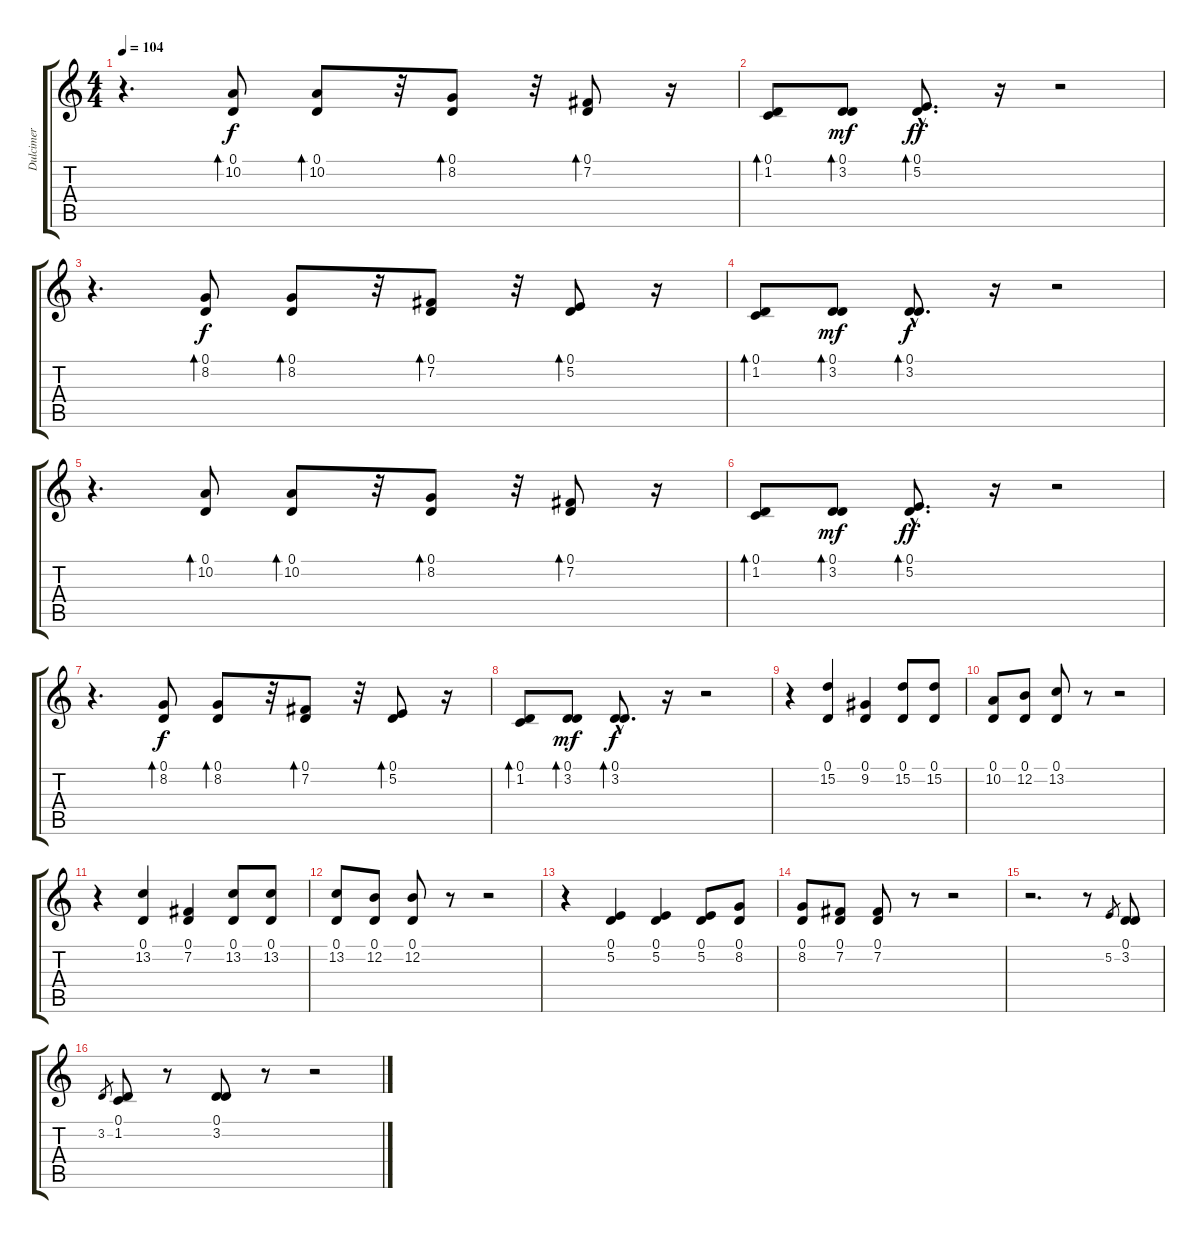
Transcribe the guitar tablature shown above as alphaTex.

\track ("Dulcimer" "Dulcimer") {instrument sitar}
\staff {score tabs}
\tuning (D4 B3 G3 D3 G2 D2) {hide}
\ts (4 4)
\tempo 104
\clef g2
\ks c
r.4{d dy f} (0.1 10.2).8{bd 120} (0.1 10.2).8{bd 120} r.32 (0.1 8.2).8{bd 120} r.32 (0.1 7.2).8{bd 120} r.16 |
(0.1 1.2).8{bd 120} (0.1 3.2).8{bd 120 dy mf} (0.1{hac} 5.2{hac}).8{d bd 120 dy ff} r.16 r.2 |
r.4{d} (0.1 8.2).8{bd 120 dy f} (0.1 8.2).8{bd 120} r.32 (0.1 7.2).8{bd 120} r.32 (0.1 5.2).8{bd 120} r.16 |
(0.1 1.2).8{bd 120} (0.1 3.2).8{bd 120 dy mf} (0.1{hac} 3.2{hac}).8{d bd 120 dy f} r.16 r.2 |
r.4{d} (0.1 10.2).8{bd 120} (0.1 10.2).8{bd 120} r.32 (0.1 8.2).8{bd 120} r.32 (0.1 7.2).8{bd 120} r.16 |
(0.1 1.2).8{bd 120} (0.1 3.2).8{bd 120 dy mf} (0.1{hac} 5.2{hac}).8{d bd 120 dy ff} r.16 r.2 |
r.4{d} (0.1 8.2).8{bd 120 dy f} (0.1 8.2).8{bd 120} r.32 (0.1 7.2).8{bd 120} r.32 (0.1 5.2).8{bd 120} r.16 |
(0.1 1.2).8{bd 120} (0.1 3.2).8{bd 120 dy mf} (0.1{hac} 3.2{hac}).8{d bd 120 dy f} r.16 r.2 |
r.4 (0.1 15.2).4 (0.1 9.2).4 (0.1 15.2).8 (0.1 15.2).8 |
(0.1 10.2).8 (0.1 12.2).8 (0.1 13.2).8 r.8 r.2 |
r.4 (0.1 13.2).4 (0.1 7.2).4 (0.1 13.2).8 (0.1 13.2).8 |
(0.1 13.2).8 (0.1 12.2).8 (0.1 12.2).8 r.8 r.2 |
r.4 (0.1 5.2).4 (0.1 5.2).4 (0.1 5.2).8 (0.1 8.2).8 |
(0.1 8.2).8 (0.1 7.2).8 (0.1 7.2).8 r.8 r.2 |
r.2{d} r.8 5.2.8{gr} (0.1 3.2).8 |
3.2.8{gr} (0.1 1.2).8 r.8 (0.1 3.2).8 r.8 r.2
